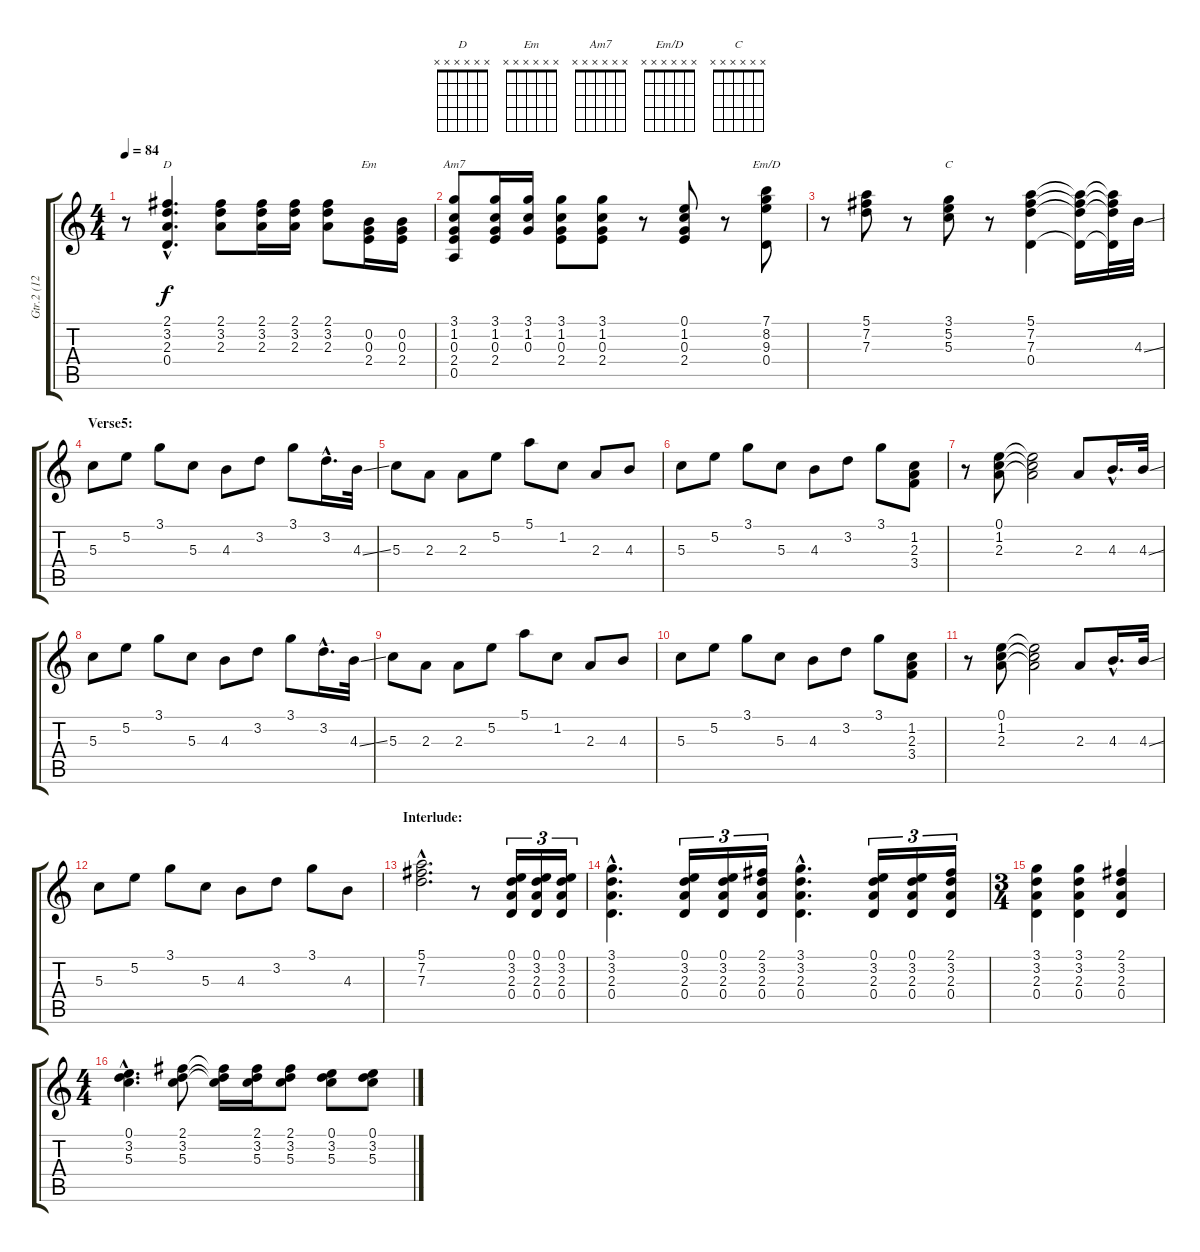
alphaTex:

\track ("Gtr.2 (12 string)" "Gtr.2 (12 ") {instrument electricguitarjazz}
\staff {score tabs}
\tuning (E4 B3 G3 D3 A2 E2) {hide}
\chord ("D" x x x x x x) {firstfret 0}
\chord ("Em" x x x x x x) {firstfret 0}
\chord ("Am7" x x x x x x) {firstfret 0}
\chord ("Em/D" x x x x x x) {firstfret 0}
\chord ("C" x x x x x x) {firstfret 0}
\ts (4 4)
\tempo 84
\clef g2
\ks c
r.8{dy f} (2.1{hac} 3.2{hac} 2.3{hac} 0.4{hac}).4{d ch "D"} (2.1 3.2 2.3).8 (2.1 3.2 2.3).16 (2.1 3.2 2.3).16 (2.1 3.2 2.3).8 (0.2 0.3 2.4).16{ch "Em"} (0.2 0.3 2.4).16 |
(3.1 1.2 0.3 2.4 0.5).8{ch "Am7"} (3.1 1.2 0.3 2.4).16 (3.1 1.2 0.3).16 (3.1 1.2 0.3 2.4).8 (3.1 1.2 0.3 2.4).8 r.8 (0.1 1.2 0.3 2.4).8 r.8 (7.1 8.2 9.3 0.4).8{ch "Em/D"} |
r.8 (5.1 7.2 7.3).8 r.8 (3.1 5.2 5.3).8{ch "C"} r.8 (5.1 7.2 7.3 0.4).4 (5.1{t} 7.2{t} 7.3{t} 0.4{t}).16 (5.1{t} 7.2{t} 7.3{t} 0.4{t}).32 4.3{ss}.32 |
\section ("" "Verse5:")
5.3.8 5.2.8 3.1.8 5.3.8 4.3.8 3.2.8 3.1.8 3.2{hac}.16{d} 4.3{ss}.32 |
5.3.8 2.3.8 2.3.8 5.2.8 5.1.8 1.2.8 2.3.8 4.3.8 |
5.3.8 5.2.8 3.1.8 5.3.8 4.3.8 3.2.8 3.1.8 (1.2 2.3 3.4).8 |
r.8 (0.1 1.2 2.3).8 (0.1{t} 1.2{t} 2.3{t}).2 2.3.8 4.3{hac}.16{d} 4.3{ss}.32 |
5.3.8 5.2.8 3.1.8 5.3.8 4.3.8 3.2.8 3.1.8 3.2{hac}.16{d} 4.3{ss}.32 |
5.3.8 2.3.8 2.3.8 5.2.8 5.1.8 1.2.8 2.3.8 4.3.8 |
5.3.8 5.2.8 3.1.8 5.3.8 4.3.8 3.2.8 3.1.8 (1.2 2.3 3.4).8 |
r.8 (0.1 1.2 2.3).8 (0.1{t} 1.2{t} 2.3{t}).2 2.3.8 4.3{hac}.16{d} 4.3{ss}.32 |
5.3.8 5.2.8 3.1.8 5.3.8 4.3.8 3.2.8 3.1.8 4.3.8 |
\section ("" "Interlude:")
(5.1{hac} 7.2{hac} 7.3{hac}).2{d} r.8 (0.1 3.2 2.3 0.4).16{tu (3 2)} (0.1 3.2 2.3 0.4).16{tu (3 2)} (0.1 3.2 2.3 0.4).16{tu (3 2)} |
(3.1{hac} 3.2{hac} 2.3{hac} 0.4{hac}).4{d} (0.1 3.2 2.3 0.4).16{tu (3 2)} (0.1 3.2 2.3 0.4).16{tu (3 2)} (2.1 3.2 2.3 0.4).16{tu (3 2)} (3.1{hac} 3.2{hac} 2.3{hac} 0.4{hac}).4{d} (0.1 3.2 2.3 0.4).16{tu (3 2)} (0.1 3.2 2.3 0.4).16{tu (3 2)} (2.1 3.2 2.3 0.4).16{tu (3 2)} |
\ts (3 4)
(3.1 3.2 2.3 0.4).4 (3.1 3.2 2.3 0.4).4 (2.1 3.2 2.3 0.4).4 |
\ts (4 4)
(0.1{hac} 3.2{hac} 5.3{hac}).4{d} (2.1 3.2 5.3).8 (2.1{t} 3.2{t} 5.3{t}).16 (2.1 3.2 5.3).16 (2.1 3.2 5.3).8 (0.1 3.2 5.3).8 (0.1 3.2 5.3).8
